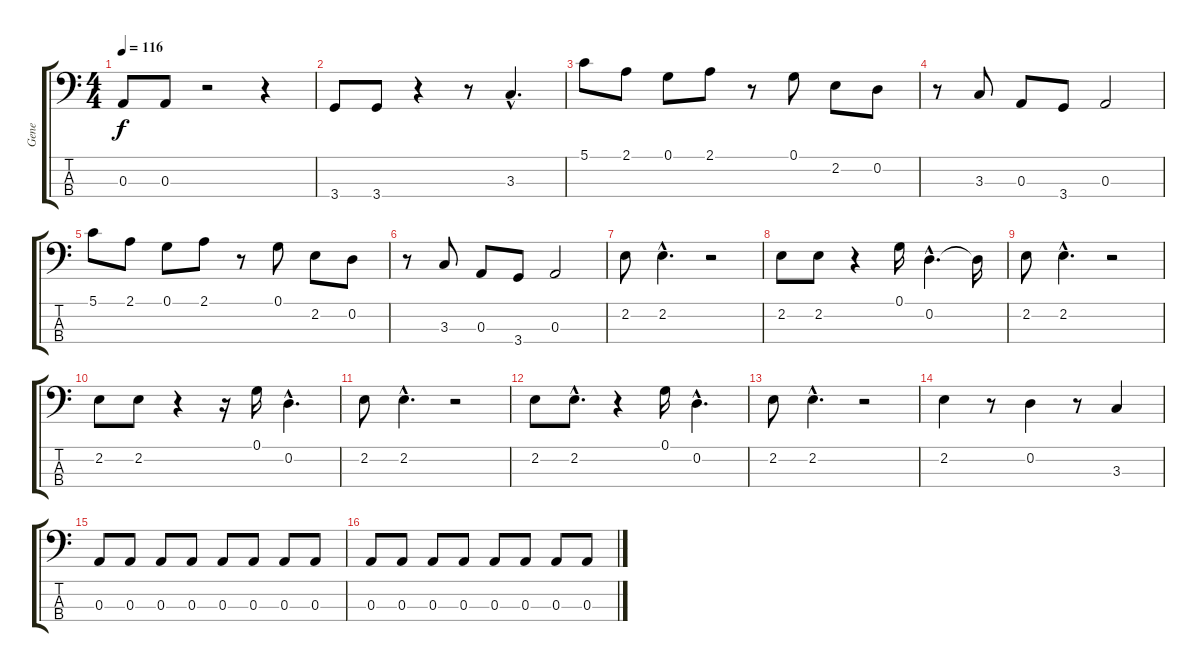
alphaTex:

\track ("Gene" "Gene") {instrument electricbasspick}
\staff {score tabs}
\tuning (G2 D2 A1 E1) {hide}
\ts (4 4)
\tempo 116
\clef f4
\ks c
0.3.8{dy f} 0.3.8 r.2 r.4 |
3.4.8 3.4.8 r.4 r.8 3.3{hac}.4{d} |
5.1.8 2.1.8 0.1.8 2.1.8 r.8 0.1.8 2.2.8 0.2.8 |
r.8 3.3.8 0.3.8 3.4.8 0.3.2 |
5.1.8 2.1.8 0.1.8 2.1.8 r.8 0.1.8 2.2.8 0.2.8 |
r.8 3.3.8 0.3.8 3.4.8 0.3.2 |
2.2.8 2.2{hac}.4{d} r.2 |
2.2.8 2.2.8 r.4 0.1.16 0.2{hac}.4{d} 0.2{t}.16 |
2.2.8 2.2{hac}.4{d} r.2 |
2.2.8 2.2.8 r.4 r.16 0.1.16 0.2{hac}.4{d} |
2.2.8 2.2{hac}.4{d} r.2 |
2.2.8 2.2{hac}.8{d} r.4 0.1.16 0.2{hac}.4{d} |
2.2.8 2.2{hac}.4{d} r.2 |
2.2.4 r.8 0.2.4 r.8 3.3.4 |
0.3.8 0.3.8 0.3.8 0.3.8 0.3.8 0.3.8 0.3.8 0.3.8 |
0.3.8 0.3.8 0.3.8 0.3.8 0.3.8 0.3.8 0.3.8 0.3.8
